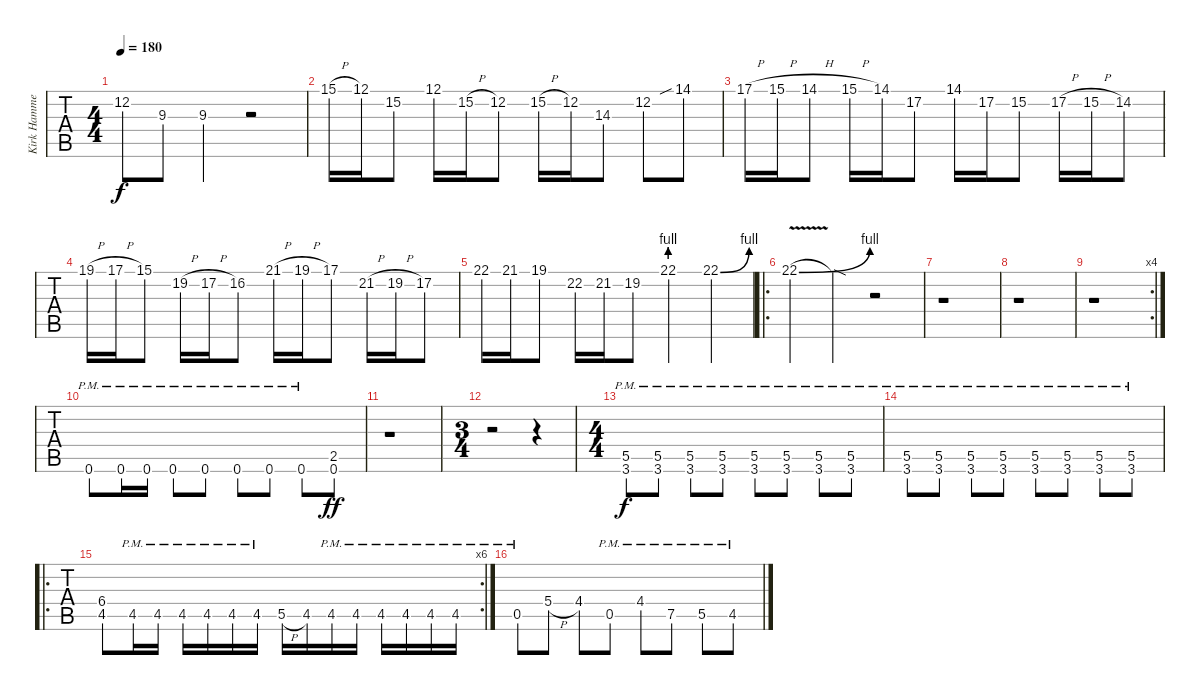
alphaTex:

\track ("Kirk Hammet" "Kirk Hamme") {instrument distortionguitar}
\staff {tabs}
\tuning (E4 B3 G3 D3 A2 E2) {hide}
\ts (4 4)
\tempo 180
\clef g2
\ks c
12.2.8{dy f} 9.3.8 9.3.4 r.2 |
15.1{h}.16 12.1.16 15.2.8 12.1.16 15.2{h}.16 12.2.8 15.2{h}.16 12.2.16 14.3.8 12.2.8 14.1{sib}.8 |
17.1{h}.16 15.1{h}.16 14.1{h}.8 15.1{h}.16 14.1.16 17.2.8 14.1.16 17.2.16 15.2.8 17.2{h}.16 15.2{h}.16 14.2.8 |
19.1{h}.16 17.1{h}.16 15.1.8 19.2{h}.16 17.2{h}.16 16.2.8 21.1{h}.16 19.1{h}.16 17.1.8 21.2{h}.16 19.2{h}.16 17.2.8 |
22.1.16 21.1.16 19.1.8 22.2.16 21.2.16 19.2.8 22.1{be (prebend 0 4 60 4)}.4 22.1{be (bend 0 0 60 4)}.4 |
\ro
22.1{be (bend 0 0 60 4) v}.4 22.1{sod t}.4 r.2 |
r.1 |
r.1 |
\rc 4
r.1 |
0.6{pm}.8{volume 13} 0.6{pm}.16 0.6{pm}.16 0.6{pm}.8 0.6{pm}.8 0.6{pm}.8 0.6{pm}.8 0.6{pm}.8 (2.5{ac} 0.6{ac}).8{dy ff} |
r.1 |
\ts (3 4)
r.2 r.4 |
\ts (4 4)
(5.5{pm} 3.6{pm}).8{dy f} (5.5{pm} 3.6{pm}).8 (5.5{pm} 3.6{pm}).8 (5.5{pm} 3.6{pm}).8 (5.5{pm} 3.6{pm}).8 (5.5{pm} 3.6{pm}).8 (5.5{pm} 3.6{pm}).8 (5.5{pm} 3.6{pm}).8 |
(5.5{pm} 3.6{pm}).8 (5.5{pm} 3.6{pm}).8 (5.5{pm} 3.6{pm}).8 (5.5{pm} 3.6{pm}).8 (5.5{pm} 3.6{pm}).8 (5.5{pm} 3.6{pm}).8 (5.5{pm} 3.6{pm}).8 (5.5{pm} 3.6{pm}).8 |
\ro
\rc 6
(6.4 4.5).8 4.5{pm}.16 4.5{pm}.16 4.5{pm}.16 4.5{pm}.16 4.5{pm}.16 4.5{pm}.16 5.5{h}.16 4.5.16 4.5{pm}.16 4.5{pm}.16 4.5{pm}.16 4.5{pm}.16 4.5{pm}.16 4.5{pm}.16 |
0.5{pm}.8 5.4{h}.8 4.4.8 0.5{pm}.8 4.4{pm}.8 7.5{pm}.8 5.5{pm}.8 4.5{pm}.8
